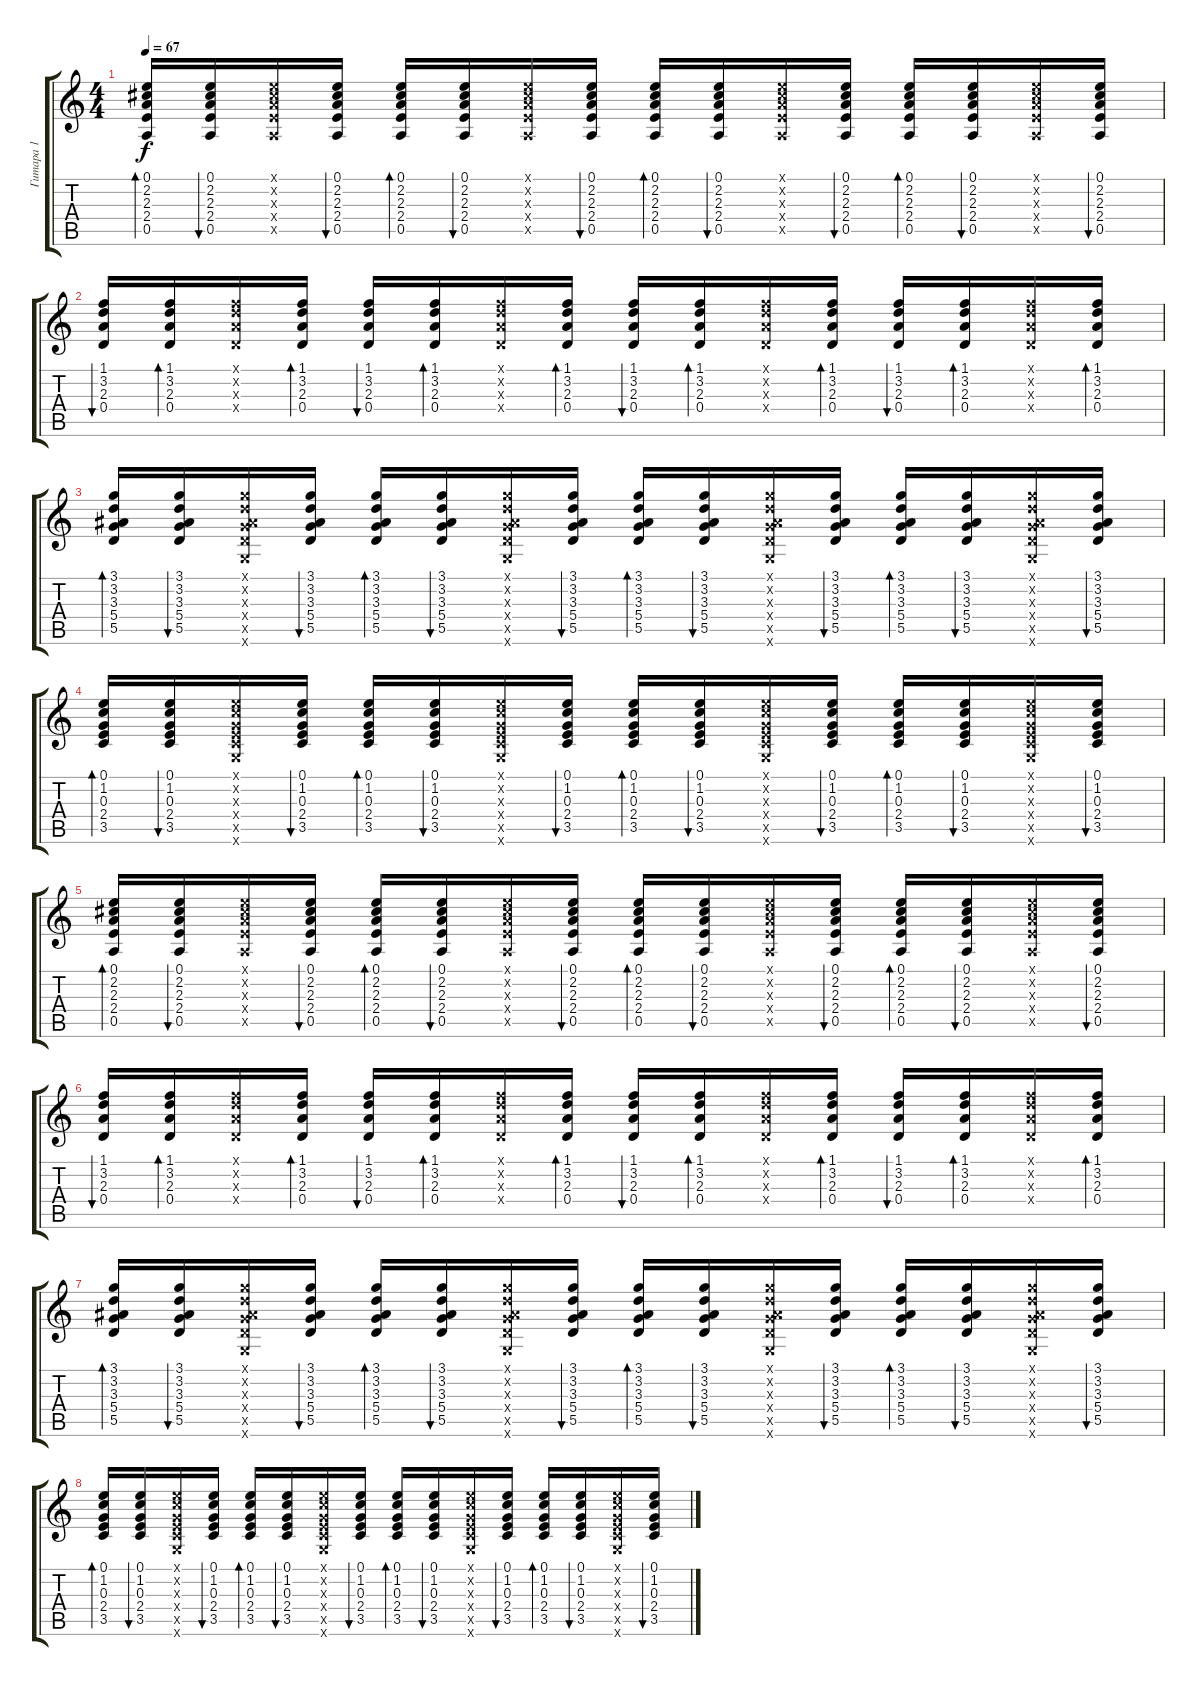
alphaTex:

\track ("Гитара 1" "Гитара 1") {instrument electricguitarclean}
\staff {score tabs}
\tuning (E4 B3 G3 D3 A2 E2) {hide}
\ts (4 4)
\tempo 67
\clef g2
\ks c
(0.1 2.2 2.3 2.4 0.5).16{bd 60 dy f} (0.1 2.2 2.3 2.4 0.5).16{bu 60} (0.1{x} 2.2{x} 2.3{x} 2.4{x} 0.5{x}).16 (0.1 2.2 2.3 2.4 0.5).16{bu 60} (0.1 2.2 2.3 2.4 0.5).16{bd 60} (0.1 2.2 2.3 2.4 0.5).16{bu 60} (0.1{x} 2.2{x} 2.3{x} 2.4{x} 0.5{x}).16 (0.1 2.2 2.3 2.4 0.5).16{bu 60} (0.1 2.2 2.3 2.4 0.5).16{bd 60} (0.1 2.2 2.3 2.4 0.5).16{bu 60} (0.1{x} 2.2{x} 2.3{x} 2.4{x} 0.5{x}).16 (0.1 2.2 2.3 2.4 0.5).16{bu 60} (0.1 2.2 2.3 2.4 0.5).16{bd 60} (0.1 2.2 2.3 2.4 0.5).16{bu 60} (0.1{x} 2.2{x} 2.3{x} 2.4{x} 0.5{x}).16 (0.1 2.2 2.3 2.4 0.5).16{bu 60} |
(1.1 3.2 2.3 0.4).16{bu 60 volume 9 balance 8} (1.1 3.2 2.3 0.4).16{bd 60} (1.1{x} 3.2{x} 2.3{x} 0.4{x}).16 (1.1 3.2 2.3 0.4).16{bd 60} (1.1 3.2 2.3 0.4).16{bu 60} (1.1 3.2 2.3 0.4).16{bd 60} (1.1{x} 3.2{x} 2.3{x} 0.4{x}).16 (1.1 3.2 2.3 0.4).16{bd 60} (1.1 3.2 2.3 0.4).16{bu 60} (1.1 3.2 2.3 0.4).16{bd 60} (1.1{x} 3.2{x} 2.3{x} 0.4{x}).16 (1.1 3.2 2.3 0.4).16{bd 60} (1.1 3.2 2.3 0.4).16{bu 60} (1.1 3.2 2.3 0.4).16{bd 60} (1.1{x} 3.2{x} 2.3{x} 0.4{x}).16 (1.1 3.2 2.3 0.4).16{bd 60} |
(3.1 3.2 3.3 5.4 5.5).16{bd 60} (3.1 3.2 3.3 5.4 5.5).16{bu 60} (3.1{x} 3.2{x} 3.3{x} 5.4{x} 5.5{x} 3.6{x}).16 (3.1 3.2 3.3 5.4 5.5).16{bu 60} (3.1 3.2 3.3 5.4 5.5).16{bd 60} (3.1 3.2 3.3 5.4 5.5).16{bu 60} (3.1{x} 3.2{x} 3.3{x} 5.4{x} 5.5{x} 3.6{x}).16 (3.1 3.2 3.3 5.4 5.5).16{bu 60} (3.1 3.2 3.3 5.4 5.5).16{bd 60} (3.1 3.2 3.3 5.4 5.5).16{bu 60} (3.1{x} 3.2{x} 3.3{x} 5.4{x} 5.5{x} 3.6{x}).16 (3.1 3.2 3.3 5.4 5.5).16{bu 60} (3.1 3.2 3.3 5.4 5.5).16{bd 60} (3.1 3.2 3.3 5.4 5.5).16{bu 60} (3.1{x} 3.2{x} 3.3{x} 5.4{x} 5.5{x} 3.6{x}).16 (3.1 3.2 3.3 5.4 5.5).16{bu 60} |
(0.1 1.2 0.3 2.4 3.5).16{bd 60} (0.1 1.2 0.3 2.4 3.5).16{bu 60} (0.1{x} 1.2{x} 0.3{x} 2.4{x} 3.5{x} 3.6{x}).16 (0.1 1.2 0.3 2.4 3.5).16{bu 60} (0.1 1.2 0.3 2.4 3.5).16{bd 60} (0.1 1.2 0.3 2.4 3.5).16{bu 60} (0.1{x} 1.2{x} 0.3{x} 2.4{x} 3.5{x} 3.6{x}).16 (0.1 1.2 0.3 2.4 3.5).16{bu 60} (0.1 1.2 0.3 2.4 3.5).16{bd 60} (0.1 1.2 0.3 2.4 3.5).16{bu 60} (0.1{x} 1.2{x} 0.3{x} 2.4{x} 3.5{x} 3.6{x}).16 (0.1 1.2 0.3 2.4 3.5).16{bu 60} (0.1 1.2 0.3 2.4 3.5).16{bd 60} (0.1 1.2 0.3 2.4 3.5).16{bu 60} (0.1{x} 1.2{x} 0.3{x} 2.4{x} 3.5{x} 3.6{x}).16 (0.1 1.2 0.3 2.4 3.5).16{bu 60} |
(0.1 2.2 2.3 2.4 0.5).16{bd 60} (0.1 2.2 2.3 2.4 0.5).16{bu 60} (0.1{x} 2.2{x} 2.3{x} 2.4{x} 0.5{x}).16 (0.1 2.2 2.3 2.4 0.5).16{bu 60} (0.1 2.2 2.3 2.4 0.5).16{bd 60} (0.1 2.2 2.3 2.4 0.5).16{bu 60} (0.1{x} 2.2{x} 2.3{x} 2.4{x} 0.5{x}).16 (0.1 2.2 2.3 2.4 0.5).16{bu 60} (0.1 2.2 2.3 2.4 0.5).16{bd 60} (0.1 2.2 2.3 2.4 0.5).16{bu 60} (0.1{x} 2.2{x} 2.3{x} 2.4{x} 0.5{x}).16 (0.1 2.2 2.3 2.4 0.5).16{bu 60} (0.1 2.2 2.3 2.4 0.5).16{bd 60} (0.1 2.2 2.3 2.4 0.5).16{bu 60} (0.1{x} 2.2{x} 2.3{x} 2.4{x} 0.5{x}).16 (0.1 2.2 2.3 2.4 0.5).16{bu 60} |
(1.1 3.2 2.3 0.4).16{bu 60} (1.1 3.2 2.3 0.4).16{bd 60} (1.1{x} 3.2{x} 2.3{x} 0.4{x}).16 (1.1 3.2 2.3 0.4).16{bd 60} (1.1 3.2 2.3 0.4).16{bu 60} (1.1 3.2 2.3 0.4).16{bd 60} (1.1{x} 3.2{x} 2.3{x} 0.4{x}).16 (1.1 3.2 2.3 0.4).16{bd 60} (1.1 3.2 2.3 0.4).16{bu 60} (1.1 3.2 2.3 0.4).16{bd 60} (1.1{x} 3.2{x} 2.3{x} 0.4{x}).16 (1.1 3.2 2.3 0.4).16{bd 60} (1.1 3.2 2.3 0.4).16{bu 60} (1.1 3.2 2.3 0.4).16{bd 60} (1.1{x} 3.2{x} 2.3{x} 0.4{x}).16 (1.1 3.2 2.3 0.4).16{bd 60} |
(3.1 3.2 3.3 5.4 5.5).16{bd 60} (3.1 3.2 3.3 5.4 5.5).16{bu 60} (3.1{x} 3.2{x} 3.3{x} 5.4{x} 5.5{x} 3.6{x}).16 (3.1 3.2 3.3 5.4 5.5).16{bu 60} (3.1 3.2 3.3 5.4 5.5).16{bd 60} (3.1 3.2 3.3 5.4 5.5).16{bu 60} (3.1{x} 3.2{x} 3.3{x} 5.4{x} 5.5{x} 3.6{x}).16 (3.1 3.2 3.3 5.4 5.5).16{bu 60} (3.1 3.2 3.3 5.4 5.5).16{bd 60} (3.1 3.2 3.3 5.4 5.5).16{bu 60} (3.1{x} 3.2{x} 3.3{x} 5.4{x} 5.5{x} 3.6{x}).16 (3.1 3.2 3.3 5.4 5.5).16{bu 60} (3.1 3.2 3.3 5.4 5.5).16{bd 60} (3.1 3.2 3.3 5.4 5.5).16{bu 60} (3.1{x} 3.2{x} 3.3{x} 5.4{x} 5.5{x} 3.6{x}).16 (3.1 3.2 3.3 5.4 5.5).16{bu 60} |
(0.1 1.2 0.3 2.4 3.5).16{bd 60} (0.1 1.2 0.3 2.4 3.5).16{bu 60} (0.1{x} 1.2{x} 0.3{x} 2.4{x} 3.5{x} 3.6{x}).16 (0.1 1.2 0.3 2.4 3.5).16{bu 60} (0.1 1.2 0.3 2.4 3.5).16{bd 60} (0.1 1.2 0.3 2.4 3.5).16{bu 60} (0.1{x} 1.2{x} 0.3{x} 2.4{x} 3.5{x} 3.6{x}).16 (0.1 1.2 0.3 2.4 3.5).16{bu 60} (0.1 1.2 0.3 2.4 3.5).16{bd 60} (0.1 1.2 0.3 2.4 3.5).16{bu 60} (0.1{x} 1.2{x} 0.3{x} 2.4{x} 3.5{x} 3.6{x}).16 (0.1 1.2 0.3 2.4 3.5).16{bu 60} (0.1 1.2 0.3 2.4 3.5).16{bd 60} (0.1 1.2 0.3 2.4 3.5).16{bu 60} (0.1{x} 1.2{x} 0.3{x} 2.4{x} 3.5{x} 3.6{x}).16 (0.1 1.2 0.3 2.4 3.5).16{bu 60}
